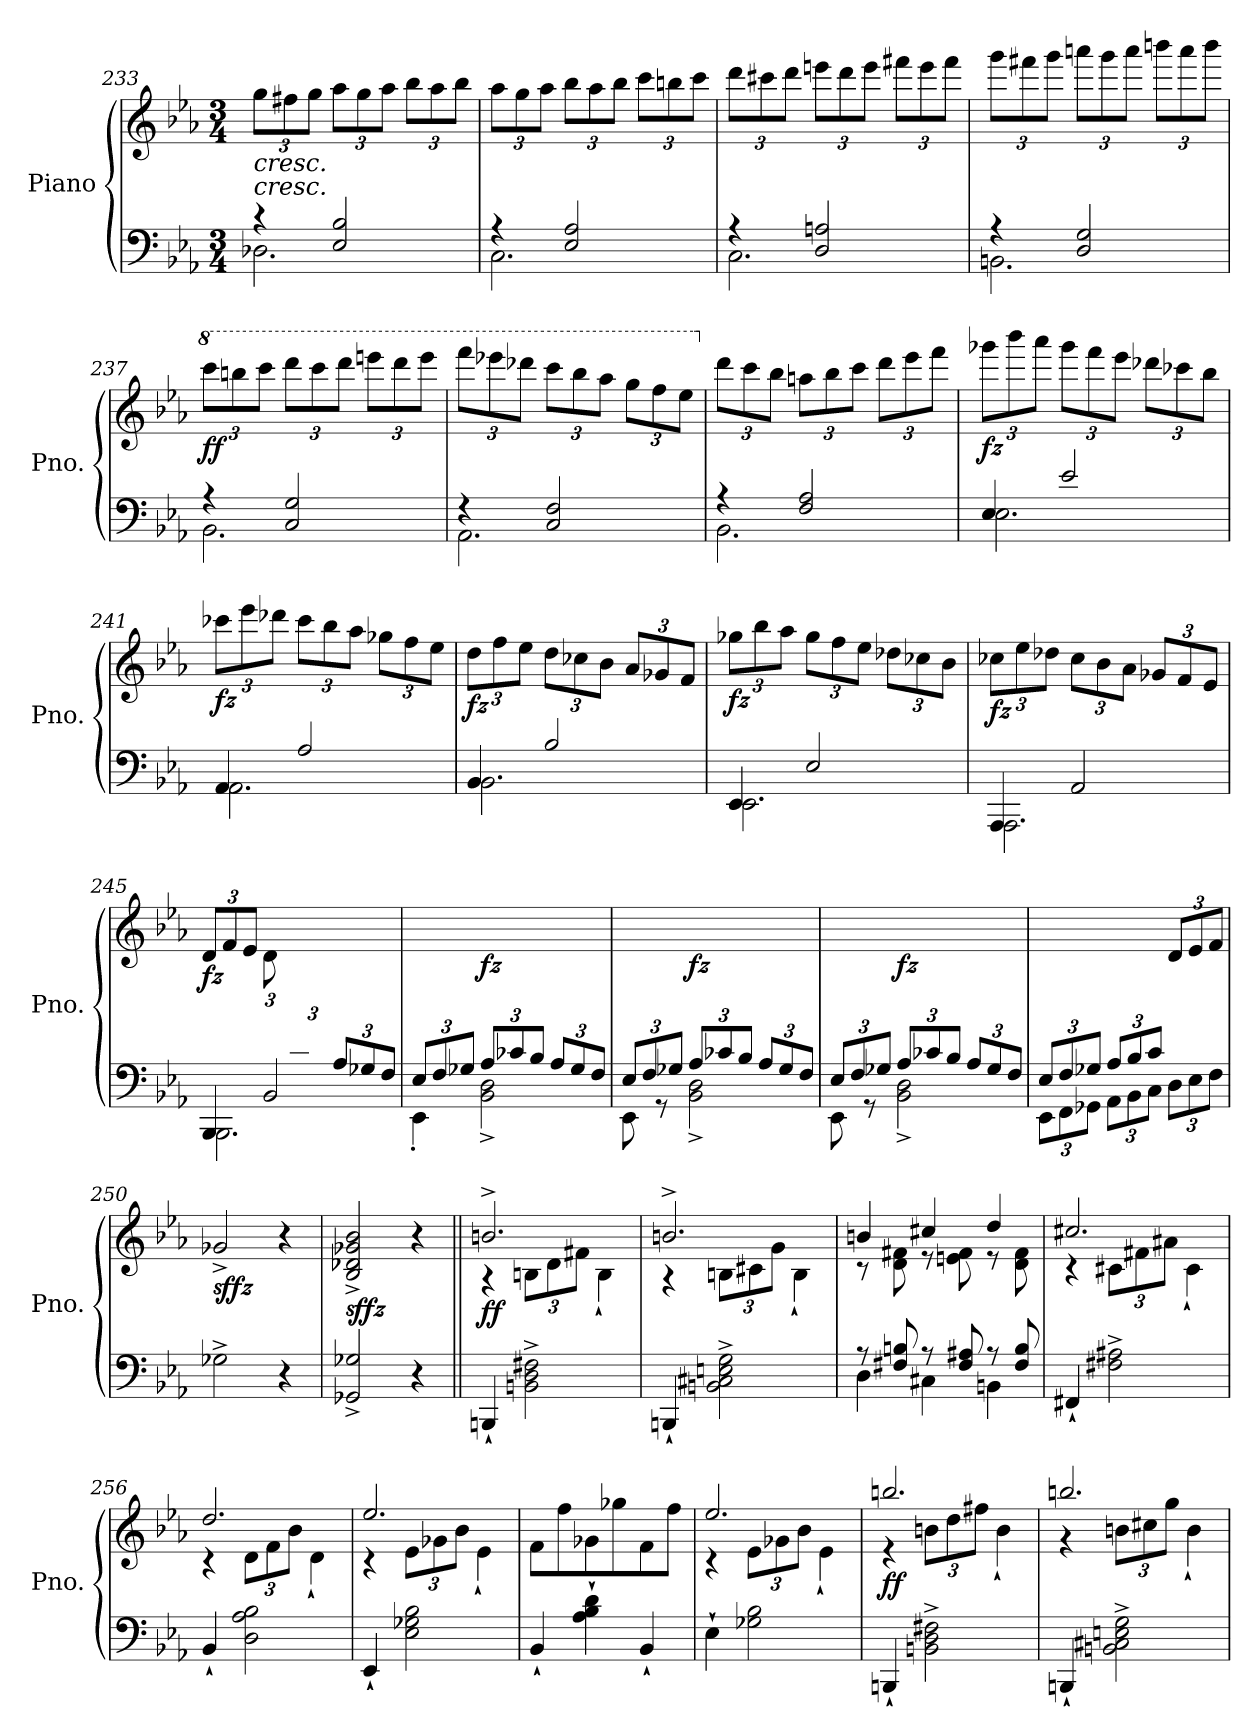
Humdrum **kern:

**kern	**kern	**dynam
*part1	*part1	*part1
*staff2	*staff1	*staff1/2
*I"Piano	*	*
*I'Pno.	*	*
*clefF4	*clefG2	*
*k[b-e-a-]	*k[b-e-a-]	*
*M3/4	*M3/4	*
=233	=233	=233
*^	*	*
*	*	*Xbrackettup	*
!	!	!LO:TX:b:i:t=cresc.	!
!	!	!LO:TX:b:i:t=cresc.	!
4r	2.D-X\	12gg\L	.
.	.	12ff#X\	.
.	.	12gg\J	.
2E-/ 2B-/	.	12aa-\L	.
.	.	12gg\	.
.	.	12aa-\J	.
.	.	12bb-\L	.
.	.	12aa-\	.
.	.	12bb-\J	.
=234	=234	=234	=234
4r	2.C\	12aa-\L	.
.	.	12gg\	.
.	.	12aa-\J	.
2E-/ 2A-/	.	12bb-\L	.
.	.	12aa-\	.
.	.	12bb-\J	.
.	.	12ccc\L	.
.	.	12bbn\	.
.	.	12ccc\J	.
!!LO:LB:g=z
=235	=235	=235	=235
4r	2.C\	12ddd\L	.
.	.	12ccc#X\	.
.	.	12ddd\J	.
2D/ 2An/	.	12eeen\L	.
.	.	12ddd\	.
.	.	12eee\J	.
.	.	12fff#X\L	.
.	.	12eee\	.
.	.	12fff#\J	.
=236	=236	=236	=236
4r	2.BBn\	12ggg\L	.
.	.	12fff#X\	.
.	.	12ggg\J	.
2D/ 2G/	.	12aaan\L	.
.	.	12ggg\	.
.	.	12aaa\J	.
.	.	12bbbn\L	.
.	.	12aaa\	.
.	.	12bbb\J	.
=237	=237	=237	=237
*	*	*8va	*
!	!	!	!LO:DY:b
4r	2.BB-\	12cccc\L	ff
.	.	12bbbn\	.
.	.	12cccc\J	.
2C/ 2G/	.	12dddd\L	.
.	.	12cccc\	.
.	.	12dddd\J	.
.	.	12eeeen\L	.
.	.	12dddd\	.
.	.	12eeee\J	.
!!LO:LB:g=z
=238	=238	=238	=238
4r	2.AA-\	12ffff\L	.
.	.	12eeee-X\	.
.	.	12dddd-X\J	.
2C/ 2F/	.	12cccc\L	.
.	.	12bbb-\	.
.	.	12aaa-\J	.
.	.	12ggg\L	.
.	.	12fff\	.
.	.	12eee-\J	.
=239	=239	=239	=239
*	*	*X8va	*
4r	2.BB-\	12ddd\L	.
.	.	12ccc\	.
.	.	12bb-\J	.
2F/ 2A-/	.	12aan\L	.
.	.	12bb-\	.
.	.	12ccc\J	.
.	.	12ddd\L	.
.	.	12eee-\	.
.	.	12fff\J	.
=240	=240	=240	=240
!	!	!	!LO:DY:b
4E-/	2.E-\	12ggg-X\L	fz
.	.	12bbb-\	.
.	.	12aaa-\J	.
2e-/	.	12ggg-\L	.
.	.	12fff\	.
.	.	12eee-\J	.
.	.	12ddd-X\L	.
.	.	12ccc-X\	.
.	.	12bb-\J	.
!!LO:PB:g=z
=241	=241	=241	=241
!	!	!	!LO:DY:b
4AA-/	2.AA-\	12ccc-X\L	fz
.	.	12eee-\	.
.	.	12ddd-X\J	.
2A-/	.	12ccc-\L	.
.	.	12bb-\	.
.	.	12aa-\J	.
.	.	12gg-X\L	.
.	.	12ff\	.
.	.	12ee-\J	.
=242	=242	=242	=242
!	!	!	!LO:DY:b
4BB-/	2.BB-\	12dd\L	fz
.	.	12ff\	.
.	.	12ee-\J	.
2B-/	.	12dd\L	.
.	.	12cc-X\	.
.	.	12b-\J	.
.	.	12a-/L	.
.	.	12g-X/	.
.	.	12f/J	.
=243	=243	=243	=243
!	!	!	!LO:DY:b
4EE-/	2.EE-\	12gg-X\L	fz
.	.	12bb-\	.
.	.	12aa-\J	.
2E-/	.	12gg-\L	.
.	.	12ff\	.
.	.	12ee-\J	.
.	.	12dd-X\L	.
.	.	12cc-X\	.
.	.	12b-\J	.
!!LO:LB:g=z
=244	=244	=244	=244
!	!	!	!LO:DY:b
4AAA-/	2.AAA-\	12cc-X\L	fz
.	.	12ee-\	.
.	.	12dd-X\J	.
2AA-/	.	12cc-\L	.
.	.	12b-\	.
.	.	12a-\J	.
.	.	12g-X/L	.
.	.	12f/	.
.	.	12e-/J	.
=245	=245	=245	=245
*	*^	*	*
!	!	!	!	!LO:DY:b
3ryy	4BBB-/	2.BBB-\	12d/L	fz
.	.	.	12f/	.
.	.	.	12e-/J	.
.	2BB-/	.	12d\L	.
12c-X/	.	.	12%5ryy	.
12B-/J	.	.	.	.
*Xbrackettup	*	*	*	*
12A-/L	.	.	.	.
12G-X/	.	.	.	.
12F/J	.	.	.	.
*	*v	*v	*	*
=246	=246	=246	=246
12E-/L	4EE-'\	4ryy	.
12F/	.	.	.
12G-X/J	.	.	.
!	!	!	!LO:DY:b
12A-/L	2BB-\^ 2D\^	2ryy	fz
12c-X/	.	.	.
12B-/J	.	.	.
12A-/L	.	.	.
12G-/	.	.	.
12F/J	.	.	.
=247	=247	=247	=247
12E-/L	8EE-\	4ryy	.
12F/	.	.	.
.	8r	.	.
12G-X/J	.	.	.
!	!	!	!LO:DY:b
12A-/L	2BB-\^ 2D\^	2ryy	fz
12c-X/	.	.	.
12B-/J	.	.	.
12A-/L	.	.	.
12G-/	.	.	.
12F/J	.	.	.
!!LO:LB:g=z
=248	=248	=248	=248
12E-/L	8EE-\	4ryy	.
12F/	.	.	.
.	8r	.	.
12G-X/J	.	.	.
!	!	!	!LO:DY:b
12A-/L	2BB-\^ 2D\^	2ryy	fz
12c-X/	.	.	.
12B-/J	.	.	.
12A-/L	.	.	.
12G-/	.	.	.
12F/J	.	.	.
=249	=249	=249	=249
12E-/L	12EE-\L	2ryy	.
12F/	12FF\	.	.
12G-X/J	12GG-X\J	.	.
12A-/L	12AA-\L	.	.
12B-/	12BB-\	.	.
12c/J	12C\J	.	.
4ryy	12D\L	12d/L	.
.	12E-\	12e-/	.
.	12F\J	12f/J	.
*v	*v	*	*
=250	=250	=250
*	*MM182	*
*^	*	*
!	!	!	!LO:DY:b
*v	*v	*	*
2G-X^\	2g-X^/	sffz
4r	4r	.
=251	=251	=251
!	!	!LO:DY:b
2GG-X/^ 2G-X/^	2B-/^ 2d-X/^ 2g-X/^ 2b-/^	sffz
4r	4r	.
=252||	=252||	=252||
*	*MM203	*
*	*^	*
!	!	!	!LO:DY:b
4BBBn`/	2.bn^/	4r	ff
2BBn\^ 2D\^ 2F#X\^	.	12Bn\L	.
.	.	12d\	.
.	.	12f#X\J	.
.	.	4B`\	.
!!LO:LB:g=z	!!
=253	=253	=253	=253
4BBBn`/	2.bn^/	4r	.
2BBn\^ 2C#X\^ 2En\^ 2G\^	.	12Bn\L	.
.	.	12c#X\	.
.	.	12g\J	.
.	.	4B`\	.
=254	=254	=254	=254
*^	*	*	*
8r	4D\	4bn/	8r	.
8F#X/ 8Bn/	.	.	8d\ 8f#X\	.
8r	4C#X\	4cc#X/	8r	.
8F#/ 8A#X/	.	.	8en\ 8f#\	.
8r	4BBn\	4dd/	8r	.
8F#/ 8B/	.	.	8d\ 8f#\	.
*v	*v	*	*	*
=255	=255	=255	=255
4FF#X`/	2.cc#X/	4r	.
2F#X\^ 2A#X\^	.	12c#X\L	.
.	.	12f#X\	.
.	.	12a#X\J	.
.	.	4c#`\	.
=256	=256	=256	=256
4BB-`/	2.dd/	4r	.
2D\ 2A-\ 2B-\	.	12d\L	.
.	.	12f\	.
.	.	12b-\J	.
.	.	4d`\	.
!!LO:LB:g=z	!!
=257	=257	=257	=257
4EE-`/	2.ee-/	4r	.
2E-\ 2G-X\ 2B-\	.	12e-\L	.
.	.	12g-X\	.
.	.	12b-\J	.
.	.	4e-`\	.
*	*v	*v	*
=258	=258	=258
4BB-`/	8f\L	.
.	8ff\	.
4A-\` 4B-\` 4d\`	8g-X\	.
.	8gg-X\	.
4BB-`/	8f\	.
.	8ff\J	.
=259	=259	=259
*	*^	*
4E-`\	2.ee-/	4r	.
2G-X\ 2B-\	.	12e-\L	.
.	.	12g-X\	.
.	.	12b-\J	.
.	.	4e-`\	.
=260	=260	=260	=260
!	!	!	!LO:DY:b
4BBBn`/	2.bbn/	4r	ff
2BBn\^ 2D\^ 2F#X\^	.	12bn\L	.
.	.	12dd\	.
.	.	12ff#X\J	.
.	.	4b`\	.
=261	=261	=261	=261
4BBBn`/	2.bbn/	4r	.
2BBn\^ 2C#X\^ 2En\^ 2G\^	.	12bn\L	.
.	.	12cc#X\	.
.	.	12gg\J	.
.	.	4b`\	.
*	*v	*v	*
=	=	=
*-	*-	*-
